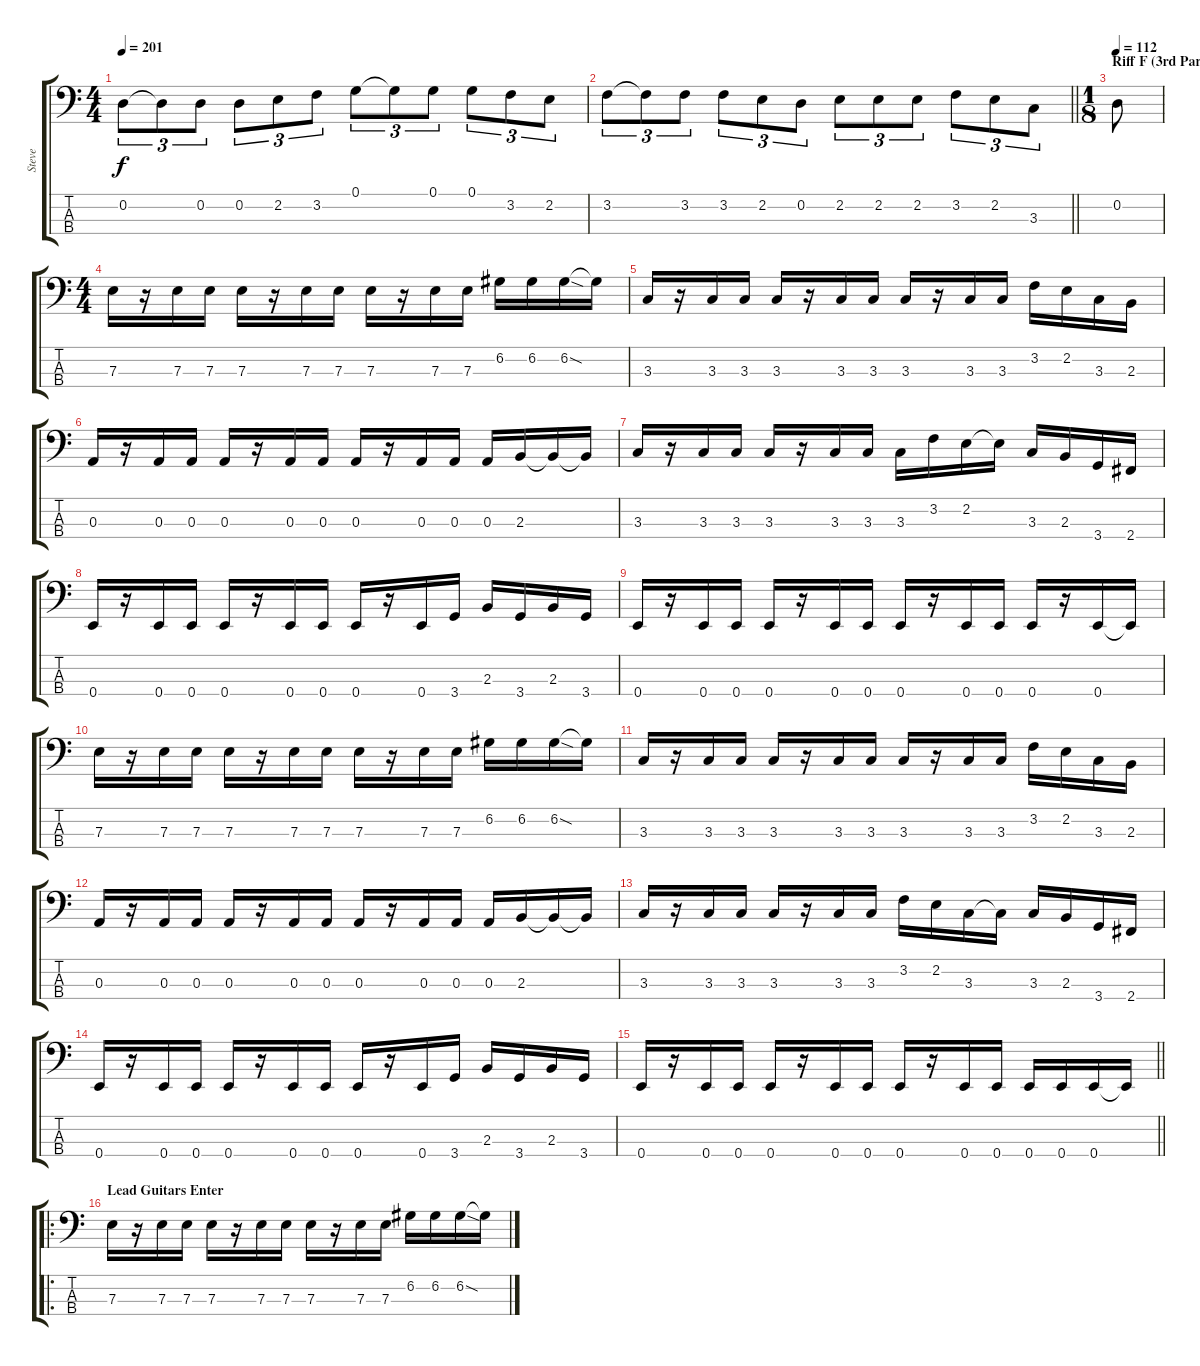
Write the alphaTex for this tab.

\track ("Steve" "Steve") {instrument electricbassfinger}
\staff {score tabs}
\tuning (G2 D2 A1 E1) {hide}
\ts (4 4)
\tempo 201
\clef f4
\ks c
0.2.8{tu (3 2) dy f} 0.2{t}.8{tu (3 2)} 0.2.8{tu (3 2)} 0.2.8{tu (3 2)} 2.2.8{tu (3 2)} 3.2.8{tu (3 2)} 0.1.8{tu (3 2)} 0.1{t}.8{tu (3 2)} 0.1.8{tu (3 2)} 0.1.8{tu (3 2)} 3.2.8{tu (3 2)} 2.2.8{tu (3 2)} |
\barLineRight lightlight
3.2.8{tu (3 2)} 3.2{t}.8{tu (3 2)} 3.2.8{tu (3 2)} 3.2.8{tu (3 2)} 2.2.8{tu (3 2)} 0.2.8{tu (3 2)} 2.2.8{tu (3 2)} 2.2.8{tu (3 2)} 2.2.8{tu (3 2)} 3.2.8{tu (3 2)} 2.2.8{tu (3 2)} 3.3.8{tu (3 2)} |
\ts (1 8)
\section ("" "Riff F (3rd Part)")
\tempo 112
0.2.8 |
\ts (4 4)
7.3.16 r.16 7.3.16 7.3.16 7.3.16 r.16 7.3.16 7.3.16 7.3.16 r.16 7.3.16 7.3.16 6.2.16 6.2.16 6.2{sod}.16 6.2{t}.16 |
3.3.16 r.16 3.3.16 3.3.16 3.3.16 r.16 3.3.16 3.3.16 3.3.16 r.16 3.3.16 3.3.16 3.2.16 2.2.16 3.3.16 2.3.16 |
0.3.16 r.16 0.3.16 0.3.16 0.3.16 r.16 0.3.16 0.3.16 0.3.16 r.16 0.3.16 0.3.16 0.3.16 2.3.16 2.3{t}.16 2.3{t}.16 |
3.3.16 r.16 3.3.16 3.3.16 3.3.16 r.16 3.3.16 3.3.16 3.3.16 3.2.16 2.2.16 2.2{t}.16 3.3.16 2.3.16 3.4.16 2.4.16 |
0.4.16 r.16 0.4.16 0.4.16 0.4.16 r.16 0.4.16 0.4.16 0.4.16 r.16 0.4.16 3.4.16 2.3.16 3.4.16 2.3.16 3.4.16 |
0.4.16 r.16 0.4.16 0.4.16 0.4.16 r.16 0.4.16 0.4.16 0.4.16 r.16 0.4.16 0.4.16 0.4.16 r.16 0.4.16 0.4{t}.16 |
7.3.16 r.16 7.3.16 7.3.16 7.3.16 r.16 7.3.16 7.3.16 7.3.16 r.16 7.3.16 7.3.16 6.2.16 6.2.16 6.2{sod}.16 6.2{t}.16 |
3.3.16 r.16 3.3.16 3.3.16 3.3.16 r.16 3.3.16 3.3.16 3.3.16 r.16 3.3.16 3.3.16 3.2.16 2.2.16 3.3.16 2.3.16 |
0.3.16 r.16 0.3.16 0.3.16 0.3.16 r.16 0.3.16 0.3.16 0.3.16 r.16 0.3.16 0.3.16 0.3.16 2.3.16 2.3{t}.16 2.3{t}.16 |
3.3.16 r.16 3.3.16 3.3.16 3.3.16 r.16 3.3.16 3.3.16 3.2.16 2.2.16 3.3.16 3.3{t}.16 3.3.16 2.3.16 3.4.16 2.4.16 |
0.4.16 r.16 0.4.16 0.4.16 0.4.16 r.16 0.4.16 0.4.16 0.4.16 r.16 0.4.16 3.4.16 2.3.16 3.4.16 2.3.16 3.4.16 |
\barLineRight lightlight
0.4.16 r.16 0.4.16 0.4.16 0.4.16 r.16 0.4.16 0.4.16 0.4.16 r.16 0.4.16 0.4.16 0.4.16 0.4.16 0.4.16 0.4{t}.16 |
\ro
\section ("" "Lead Guitars Enter")
7.3.16 r.16 7.3.16 7.3.16 7.3.16 r.16 7.3.16 7.3.16 7.3.16 r.16 7.3.16 7.3.16 6.2.16 6.2.16 6.2{sod}.16 6.2{t}.16
